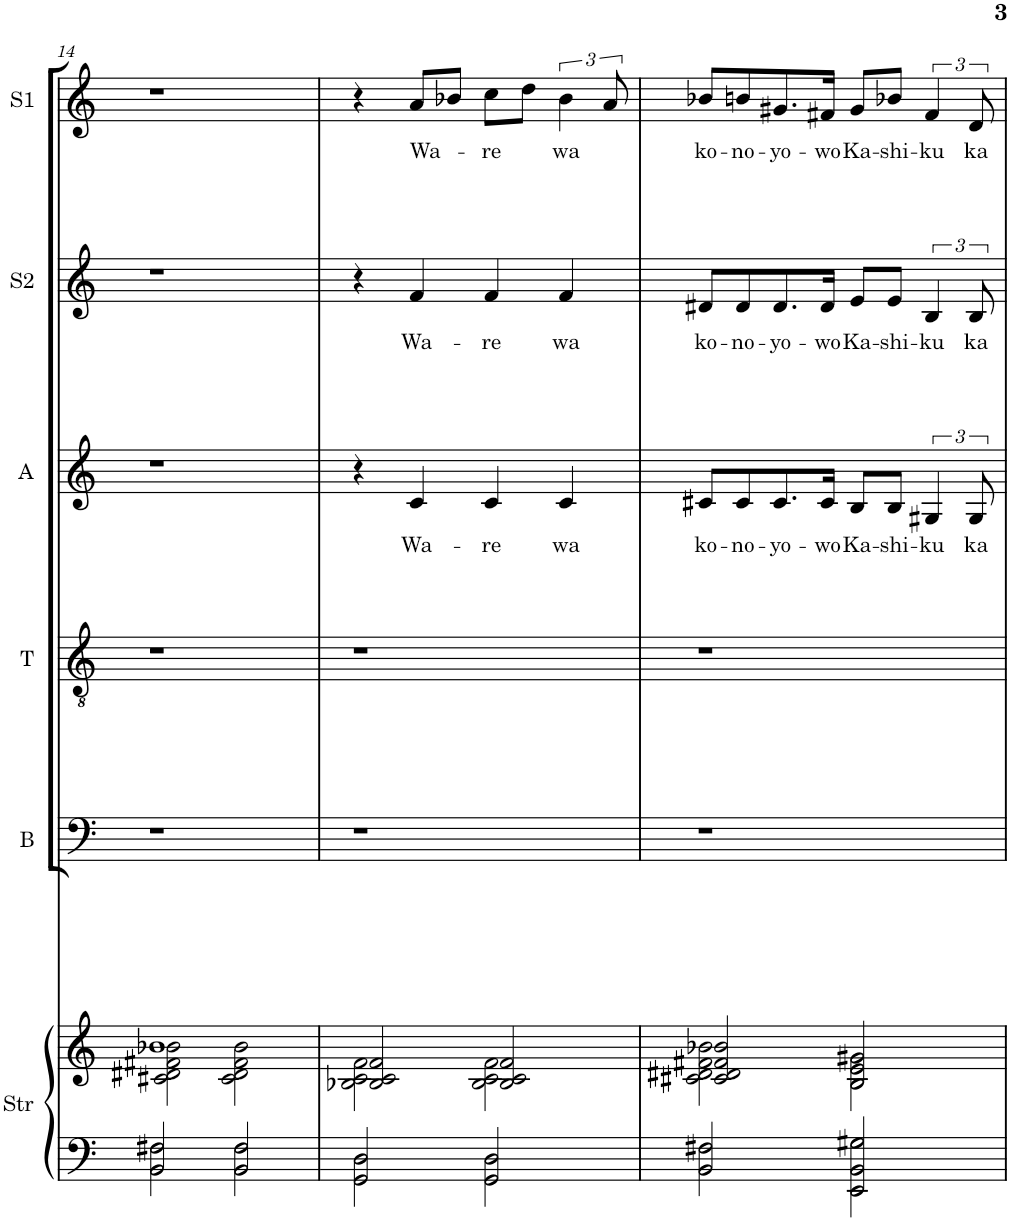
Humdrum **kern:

**kern	**kern	**kern	**kern	**kern	**text	**kern	**text	**kern	**text
*part6	*part6	*part5	*part4	*part3	*part3	*part2	*part2	*part1	*part1
*staff7	*staff6	*staff5	*staff4	*staff3	*staff3	*staff2	*staff2	*staff1	*staff1
*I"Strings	*	*I"Bass	*I"Tenor	*I"Alto	*	*I"Soprano 2	*	*I"Soprano 1	*
*I'Str	*	*I'B	*I'T	*I'A	*	*I'S2	*	*I'S1	*
!!LO:PB:g=z
*clefF4	*clefG2	*clefF4	*clefGv2	*clefG2	*	*clefG2	*	*clefG2	*
*k[]	*k[]	*k[]	*k[]	*k[]	*	*k[]	*	*k[]	*
*M4/4	*M4/4	*M4/4	*M4/4	*M4/4	*	*M4/4	*	*M4/4	*
=14	=14	=14	=14	=14	=14	=14	=14	=14	=14
*^	*^	*	*	*	*	*	*	*	*
2BB/ 2F#X/	2BB\ 2F#\	1b-X	2c#X\ 2d#X\ 2f#X\ 2b-\	1r	1r	1r	.	1r	.	1r	.
2BB/ 2F#/	2BB\ 2F#\	.	2c#\ 2d#\ 2f#\ 2b-\	.	.	.	.	.	.	.	.
=15	=15	=15	=15	=15	=15	=15	=15	=15	=15	=15	=15
2GG/ 2D/	2GG\ 2D\	2B-X/ 2c/ 2f/	2B-\ 2c\ 2f\	1r	1r	4r	.	4r	.	4r	.
!	!	!	!	!	!	!	!LO:LY:b	!	!LO:LY:b	!	!LO:LY:b
.	.	.	.	.	.	4c/	Wa-	4f/	Wa-	8a/L	Wa-
.	.	.	.	.	.	.	.	.	.	8b-X/J	.
!	!	!	!	!	!	!	!LO:LY:b	!	!LO:LY:b	!	!LO:LY:b
2GG/ 2D/	2GG\ 2D\	2B-/ 2c/ 2f/	2B-\ 2c\ 2f\	.	.	4c/	-re	4f/	-re	8cc\L	-re
.	.	.	.	.	.	.	.	.	.	8dd\J	.
!	!	!	!	!	!	!	!LO:LY:b	!	!LO:LY:b	!	!LO:LY:b
.	.	.	.	.	.	4c/	wa	4f/	wa	6b-\	wa
.	.	.	.	.	.	.	.	.	.	12a/	.
=16	=16	=16	=16	=16	=16	=16	=16	=16	=16	=16	=16
!	!	!	!	!	!	!	!LO:LY:b	!	!LO:LY:b	!	!LO:LY:b
2BB/ 2F#X/	2BB\ 2F#\	2c#X/ 2d#X/ 2f#X/ 2b-X/	2c#\ 2d#\ 2f#\ 2b-\	1r	1r	8c#X/L	ko-	8d#X/L	ko-	8b-X/L	ko-
!	!	!	!	!	!	!	!LO:LY:b	!	!LO:LY:b	!	!LO:LY:b
.	.	.	.	.	.	8c#/	-no-	8d#/	-no-	8bn/	-no-
!	!	!	!	!	!	!	!LO:LY:b	!	!LO:LY:b	!	!LO:LY:b
.	.	.	.	.	.	8.c#/	-yo-	8.d#/	-yo-	8.g#X/	-yo-
!	!	!	!	!	!	!	!LO:LY:b	!	!LO:LY:b	!	!LO:LY:b
.	.	.	.	.	.	16c#/Jk	-wo	16d#/Jk	-wo	16f#X/Jk	-wo
!	!	!	!	!	!	!	!LO:LY:b	!	!LO:LY:b	!	!LO:LY:b
2EE/ 2BB/ 2G#X/	2EE\ 2BB\ 2G#\	2B/ 2e/ 2g#X/	2B\ 2e\ 2g#\	.	.	8B/L	Ka-	8e/L	Ka-	8g#/L	Ka-
!	!	!	!	!	!	!	!LO:LY:b	!	!LO:LY:b	!	!LO:LY:b
.	.	.	.	.	.	8B/J	-shi-	8e/J	-shi-	8b-X/J	-shi-
!	!	!	!	!	!	!	!LO:LY:b	!	!LO:LY:b	!	!LO:LY:b
.	.	.	.	.	.	6G#X/	-ku	6B/	-ku	6f#/	-ku
!	!	!	!	!	!	!	!LO:LY:b	!	!LO:LY:b	!	!LO:LY:b
.	.	.	.	.	.	12G#/	ka	12B/	ka	12d/	ka
*v	*v	*	*	*	*	*	*	*	*	*	*
*	*v	*v	*	*	*	*	*	*	*	*
=	=	=	=	=	=	=	=	=	=
*-	*-	*-	*-	*-	*-	*-	*-	*-	*-
